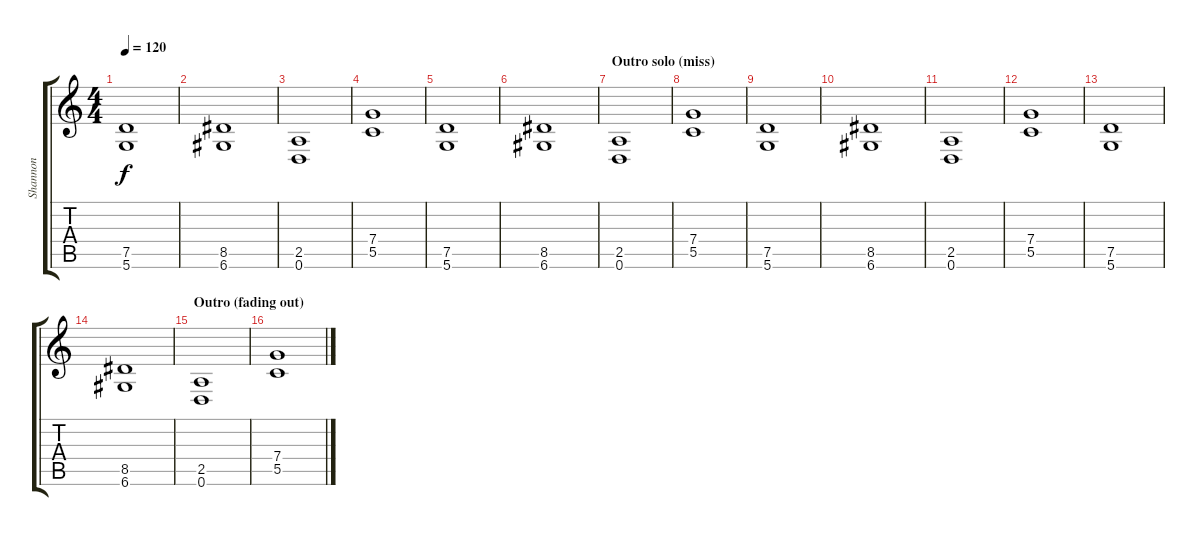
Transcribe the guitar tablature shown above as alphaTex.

\track ("Shannon" "Shannon") {instrument distortionguitar}
\staff {score tabs}
\tuning (D4 A3 F3 C3 G2 D2) {hide}
\ts (4 4)
\tempo 120
\clef g2
\ks c
(7.5 5.6).1{dy f} |
(8.5 6.6).1 |
(2.5 0.6).1 |
(7.4 5.5).1 |
(7.5 5.6).1 |
(8.5 6.6).1 |
\section ("" "Outro solo (miss)")
(2.5 0.6).1 |
(7.4 5.5).1 |
(7.5 5.6).1 |
(8.5 6.6).1 |
(2.5 0.6).1 |
(7.4 5.5).1 |
(7.5 5.6).1 |
(8.5 6.6).1 |
\section ("" "Outro (fading out)")
(2.5 0.6).1 |
(7.4 5.5).1
